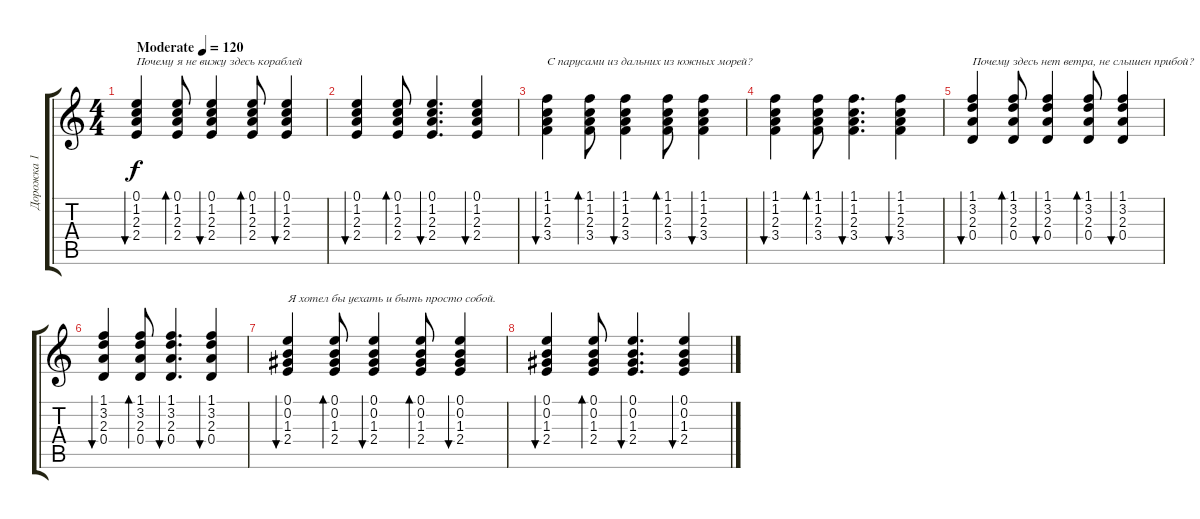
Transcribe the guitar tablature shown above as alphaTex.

\track ("Дорожка 1" "Дорожка 1") {instrument acousticguitarsteel}
\staff {score tabs}
\tuning (E4 B3 G3 D3 A2 E2) {hide}
\ts (4 4)
\tempo (120 "Moderate")
\clef g2
\ks c
(0.1 1.2 2.3 2.4).4{bu 60 txt "Почему я не вижу здесь кораблей" dy f instrument acousticguitarsteel} (0.1 1.2 2.3 2.4).8{bd 60} (0.1 1.2 2.3 2.4).4{bu 60} (0.1 1.2 2.3 2.4).8{bd 60} (0.1 1.2 2.3 2.4).4{bu 60} |
(0.1 1.2 2.3 2.4).4{bu 60} (0.1 1.2 2.3 2.4).8{bd 60} (0.1 1.2 2.3 2.4).4{d bu 60} (0.1 1.2 2.3 2.4).4{bu 60} |
(1.1 1.2 2.3 3.4).4{bu 60 txt "С парусами из дальних из южных морей?"} (1.1 1.2 2.3 3.4).8{bd 60} (1.1 1.2 2.3 3.4).4{bu 60} (1.1 1.2 2.3 3.4).8{bd 60} (1.1 1.2 2.3 3.4).4{bu 60} |
(1.1 1.2 2.3 3.4).4{bu 60} (1.1 1.2 2.3 3.4).8{bd 60} (1.1 1.2 2.3 3.4).4{d bu 60} (1.1 1.2 2.3 3.4).4{bu 60} |
(1.1 3.2 2.3 0.4).4{bu 60 txt "Почему здесь нет ветра, не слышен прибой?"} (1.1 3.2 2.3 0.4).8{bd 60} (1.1 3.2 2.3 0.4).4{bu 60} (1.1 3.2 2.3 0.4).8{bd 60} (1.1 3.2 2.3 0.4).4{bu 60} |
(1.1 3.2 2.3 0.4).4{bu 60} (1.1 3.2 2.3 0.4).8{bd 60} (1.1 3.2 2.3 0.4).4{d bu 60} (1.1 3.2 2.3 0.4).4{bu 60} |
(0.1 0.2 1.3 2.4).4{bu 60 txt "Я хотел бы уехать и быть просто собой."} (0.1 0.2 1.3 2.4).8{bd 60} (0.1 0.2 1.3 2.4).4{bu 60} (0.1 0.2 1.3 2.4).8{bd 60} (0.1 0.2 1.3 2.4).4{bu 60} |
(0.1 0.2 1.3 2.4).4{bu 60} (0.1 0.2 1.3 2.4).8{bd 60} (0.1 0.2 1.3 2.4).4{d bu 60} (0.1 0.2 1.3 2.4).4{bu 60}
